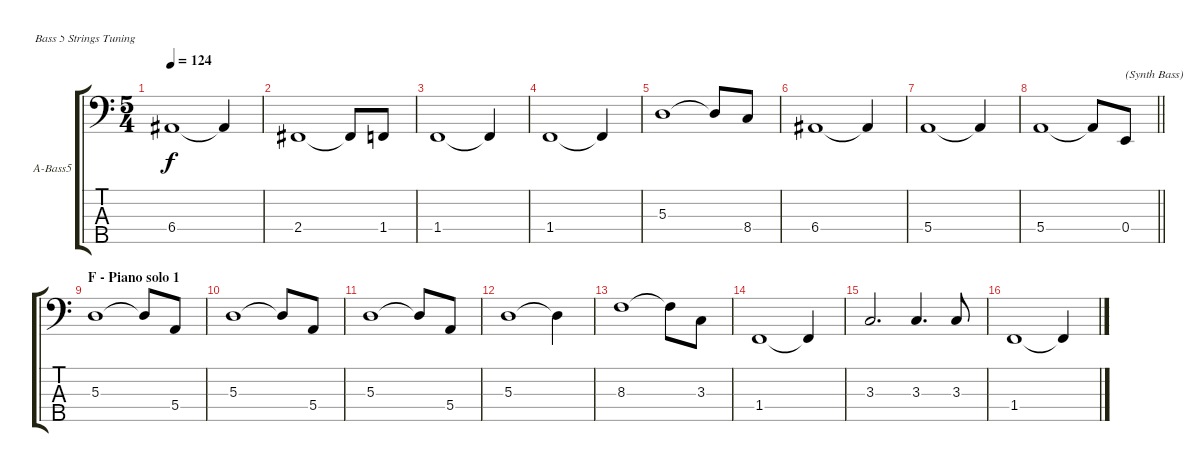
\bracketExtendMode groupsimilarinstruments
\firstSystemTrackNameOrientation horizontal
\otherSystemsTrackNameOrientation horizontal
\track ("Bass" "A-Bass5") {instrument lead8bassandlead}
\staff {score tabs}
\tuning (G2 D2 A1 E1 B0)
\displaytranspose 12
\ts (5 4)
\tempo 124
\clef f4
\ks aminor
6.4.1{dy f} 6.4{t}.4 |
2.4.1 2.4{t}.8 1.4.8 |
1.4.1 1.4{t}.4 |
1.4.1 1.4{t}.4 |
5.3.1 5.3{t}.8 8.4.8 |
6.4.1 6.4{t}.4 |
5.4.1 5.4{t}.4 |
\barLineRight lightlight
5.4.1 5.4{t}.8 0.4.8{txt "(Synth Bass)"} |
\section ("" "F - Piano solo 1")
5.3.1 5.3{t}.8 5.4.8 |
5.3.1 5.3{t}.8 5.4.8 |
5.3.1 5.3{t}.8 5.4.8 |
5.3.1 5.3{t}.4 |
8.3.1 8.3{t}.8 3.3.8 |
1.4.1 1.4{t}.4 |
3.3.2{d} 3.3.4{d} 3.3.8 |
1.4.1 1.4{t}.4
